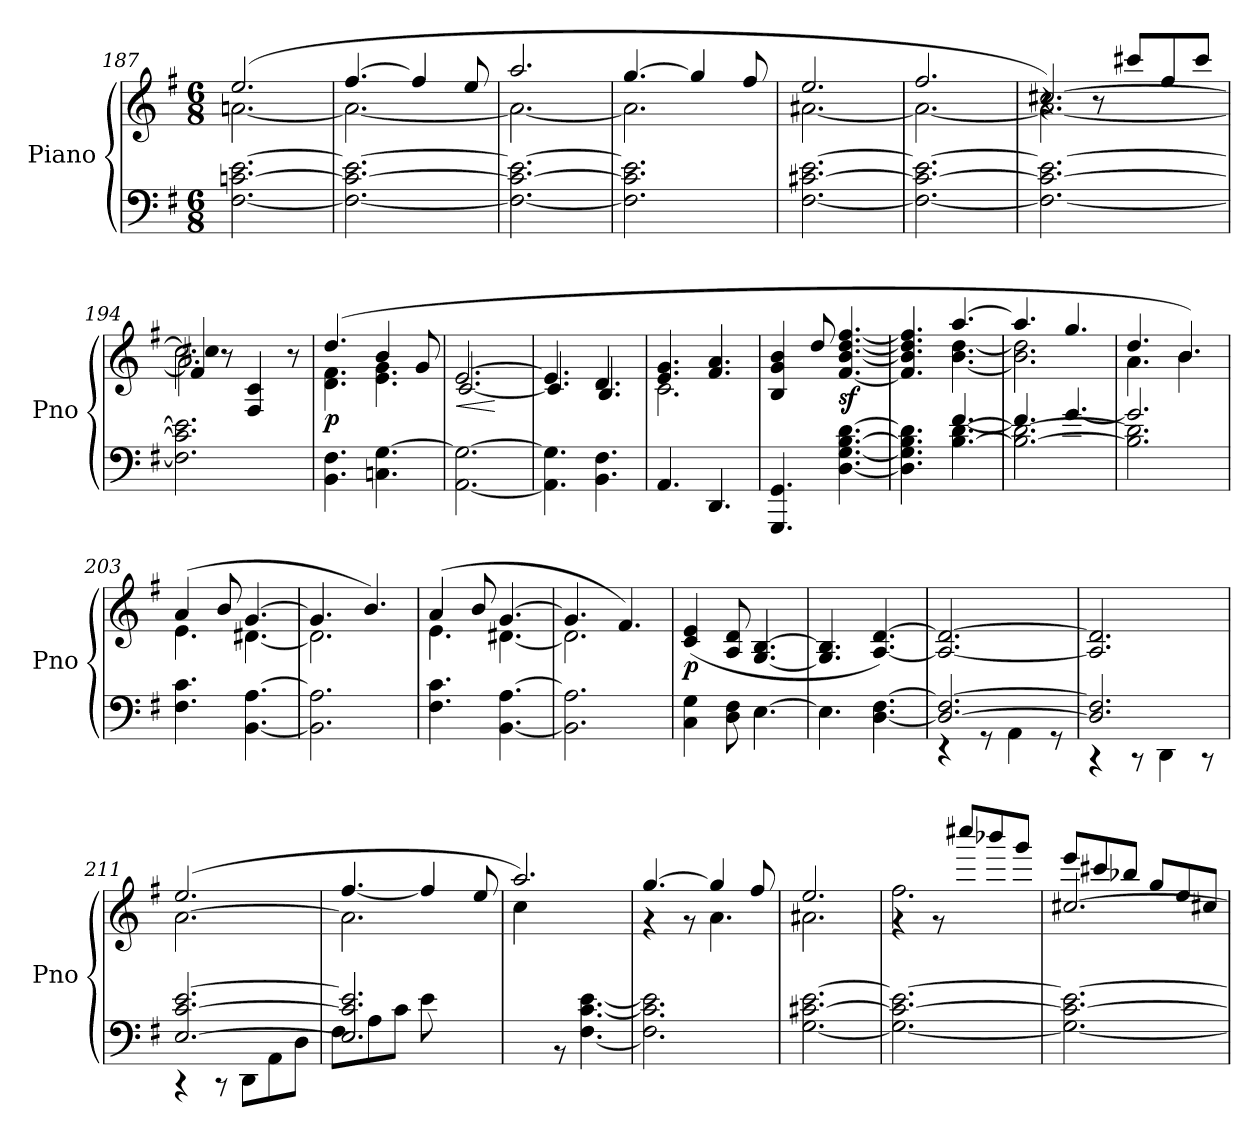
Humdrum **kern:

**kern	**kern	**dynam
*part1	*part1	*part1
*staff2	*staff1	*staff1/2
*I"Piano	*	*
*I'Pno	*	*
*clefF4	*clefG2	*
*k[f#]	*k[f#]	*
*M6/8	*M6/8	*
=187	=187	=187
*	*^	*
[2.F#\ [2.cn\ [2.e\	(>2.ee/	[2.an\	.
=188	=188	=188	=188
2.F#\_ 2.c\_ 2.e\_	[4.ff#/	2.a\_	.
.	4ff#/]	.	.
.	8ee/	.	.
=189	=189	=189	=189
2.F#\_ 2.c\_ 2.e\_	2.aa/	2.a\_	.
!!LO:PB:g=z	!!
=190	=190	=190	=190
2.F#\] 2.c\] 2.e\]	[4.gg/	2.a\]	.
.	4gg/]	.	.
.	8ff#/	.	.
=191	=191	=191	=191
[2.F#\ [2.c#X\ [2.e\	2.ee/	[2.a#X\	.
=192	=192	=192	=192
2.F#\_ 2.c#\_ 2.e\_	2.ff#/	2.a#\_	.
=193	=193	=193	=193
*	*	*^	*
2.F#\_ 2.c#\_ 2.e\_	[2.cc#X/)	2.a#\_	4r	.
.	.	.	8r	.
.	.	.	8ccc#X/L	.
.	.	.	8ff#/	.
.	.	.	8ccc#/J	.
=194	=194	=194	=194	=194
2.F#\] 2.c#\] 2.e\]	2.cc#\]	2.a#\]	4f#/ 4cc#X/	.
.	.	.	8r	.
.	.	.	4F#/ 4c/	.
.	.	.	8r	.
=195	=195	=195	=195	=195
!	!	!	!	!LO:DY:b
*	*	*v	*v	*
4.BB\ 4.F#\	(>4.dd/	4.d\ 4.f#\	p
4.Cn\ [4.G\	4b/	4.e\ 4.g\	.
.	8g/	.	.
=196	=196	=196	=196
!	!	!	!LO:HP:b
[2.AA\ 2.G\_	[2.e/	[2.c/	<
*	*v	*v	*
.	.	[
=197	=197	=197
*	*^	*
4.AA\] 4.G\]	4.e/]	4.c/]	.
4.BB\ 4.F#\	4.d/	4.B/	.
=198	=198	=198	=198
4.AA/	4.e/ 4.g/	2.c\	.
4.DD/	4.f#/ 4.a/	.	.
=199	=199	=199	=199
4.GGG/ 4.GG/	2.ryy	4B/ 4g/ 4b/	.
.	.	8dd/	.
!	!	!	!LO:DY:b
[4.D\ [4.G\ [4.B\ [4.d\	.	[4.f#/ [4.b/ [4.dd/ [4.ff#/	sf
=200	=200	=200	=200
*^	*	*	*
4.D\] 4.G\] 4.B\] 4.d\]	4.ryy	4.ryy	4.f#/] 4.b/] 4.dd/] 4.ff#/]	.
[4.B\ [4.d\	[4.f#/	[4.aa/	[4.b\ [4.dd\	.
=201	=201	=201	=201	=201
2.B\_ 2.d\_	4.f#/]	4.aa/]	2.b\] 2.dd\]	.
.	[4.g/	4.gg/	.	.
!!LO:PB:g=z	!!
=202	=202	=202	=202	=202
2.B\] 2.d\]	2.g/]	4.dd/	4.a\	.
.	.	4.b/)	4.b\	.
*v	*v	*	*	*
=203	=203	=203	=203
4.F#\ 4.c\	(>4a/	4.e\	.
.	8b/	.	.
[4.BB\ [4.A\	[4.g/	[4.d#X\	.
=204	=204	=204	=204
2.BB\] 2.A\]	4.g/]	2.d#\]	.
.	4.b/)	.	.
=205	=205	=205	=205
4.F#\ 4.c\	(>4a/	4.e\	.
.	8b/	.	.
[4.BB\ [4.A\	[4.g/	[4.d#X\	.
=206	=206	=206	=206
2.BB\] 2.A\]	4.g/]	2.d#\]	.
.	4.f#/)	.	.
*	*v	*v	*
=207	=207	=207
!	!	!LO:DY:b
4C\ 4G\	(<4c/ 4e/	p
8D\ 8F#\	8A/ 8d/	.
[4.E\	[4.G/ [4.B/	.
=208	=208	=208
4.E\]	4.G/] 4.B/]	.
[4.D\ [4.F#\	[4.A/ [4.d/)	.
=209	=209	=209
*^	*	*
2.D/_ 2.F#/_	4r	2.A/_ 2.d/_	.
.	8r	.	.
.	4AA\	.	.
.	8r	.	.
=210	=210	=210	=210
2.D/] 2.F#/]	4r	2.A/] 2.d/]	.
.	8r	.	.
.	4DD\	.	.
.	8r	.	.
=211	=211	=211	=211
*	*	*^	*
[2.E/ [2.c/ [2.e/	4r	[2.a\	(<2.ee/	.
.	8r	.	.	.
.	(<8DD\L	.	.	.
.	8AA\	.	.	.
.	8D\J	.	.	.
!!LO:PB:g=z
=212	=212	=212	=212	=212
*	*	*	*^	*
2.E/] 2.c/] 2.e/]	8F#\L	2.a\]	[4.ff#/	2ryy	.
.	8A\	.	.	.	.
.	8c\J	.	.	.	.
.	8e\L	.	4ff#/]	.	.
.	4ryy	.	.	8f#\	.
.	.	.	8ee/	8a\J	.
*	*	*	*v	*v	*
=213	=213	=213	=213	=213
2.ryy	4ryy	2.aa/	4cc\)	.
.	8r	.	2ryy	.
.	[4.F#\ [4.c\ [4.e\	.	.	.
=214	=214	=214	=214	=214
2.ryy	2.F#\] 2.c\] 2.e\]	[4.gg/	4r	.
.	.	.	8r	.
.	.	4gg/]	4.a\	.
.	.	8ff#/	.	.
*v	*v	*	*	*
=215	=215	=215	=215
[2.G\ [2.c#X\ [2.e\	2.ee/	2.a#X\	.
=216	=216	=216	=216
2.G\_ 2.c#\_ 2.e\_	(>2.ff#\	4r)	.
.	.	8r	.
.	.	8cccc#X/L	.
.	.	8bbb-X/	.
.	.	8ggg/J	.
=217	=217	=217	=217
2.G\_ 2.c#\_ 2.e\_	[2.cc#X/)	8eee/L	.
.	.	8ccc#X/	.
.	.	8bb-X/J	.
.	.	8gg/L	.
.	.	8ee/	.
.	.	8cc#X/J	.
*	*v	*v	*
=	=	=
*-	*-	*-
